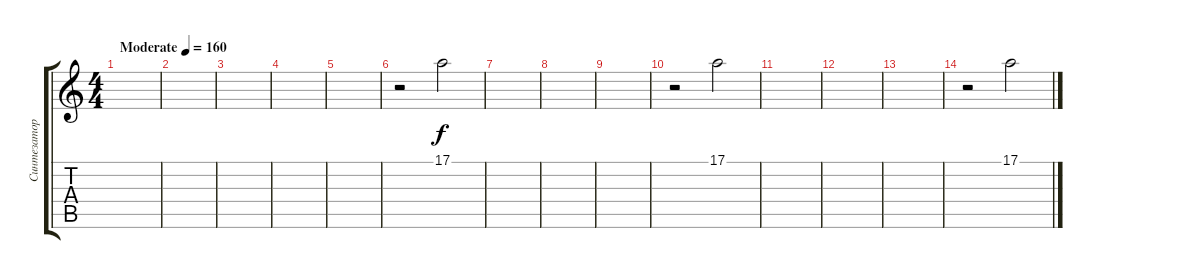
\track ("Синтезатор" "Синтезатор") {instrument fx1rain}
\staff {score tabs}
\tuning (E4 B3 G3 D3 A2 E2) {hide}
\ts (4 4)
\tempo (160 "Moderate")
\clef g2
\ks c
|
|
|
|
|
r.2 17.1.2 |
|
|
|
r.2 17.1.2 |
|
|
|
r.2 17.1.2
